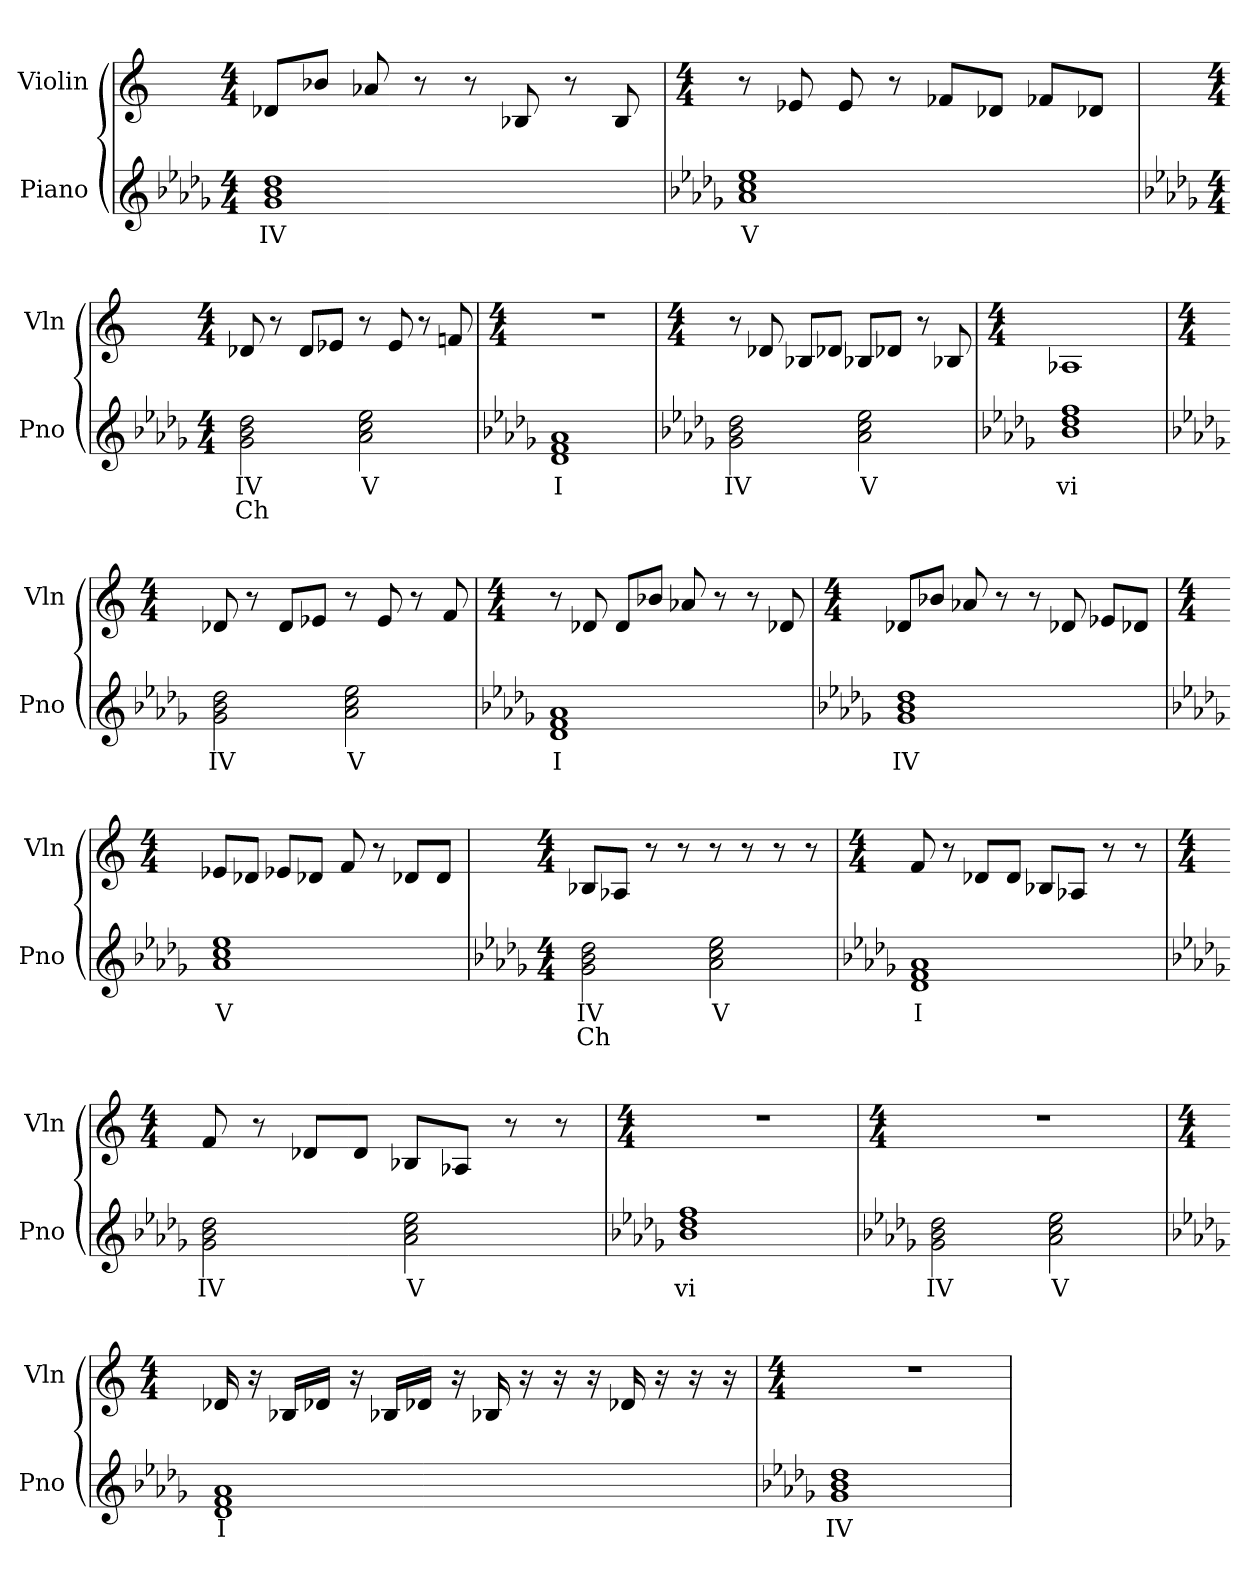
**kern	**text	**text	**kern
*part2	*part2	*part2	*part1
*staff2	*staff2	*staff2	*staff1
*I"Piano	*	*	*I"Violin
*I'Pno	*	*	*I'Vln
*k[b-e-a-d-g-]	*	*	*
*D-:	*	*	*
*M4/4	*	*	*M4/4
=	=	=	=
1g- 1b- 1dd-	IV	.	8d-XL
.	.	.	8b-XJ
.	.	.	8a-X
.	.	.	8r
.	.	.	8r
.	.	.	8B-X
.	.	.	8r
.	.	.	8B-
=	=	=	=
*k[b-e-a-d-g-]	*	*	*
*D-:	*	*	*
*	*	*	*M4/4
1a- 1cc 1ee-	V	.	8r
.	.	.	8e-X
.	.	.	8e-
.	.	.	8r
.	.	.	8f-XL
.	.	.	8d-XJ
.	.	.	8f-XL
.	.	.	8d-XJ
=	=	=	=
*k[b-e-a-d-g-]	*	*	*
*D-:	*	*	*
*M4/4	*	*	*M4/4
2g- 2b- 2dd-	IV	Ch	8d-X
.	.	.	8r
.	.	.	8d-L
.	.	.	8e-XJ
2a- 2cc 2ee-	V	.	8r
.	.	.	8e-
.	.	.	8r
.	.	.	8fn
=	=	=	=
*k[b-e-a-d-g-]	*	*	*
*D-:	*	*	*
*	*	*	*M4/4
1d- 1f 1a-	I	.	1r
=	=	=	=
*k[b-e-a-d-g-]	*	*	*
*D-:	*	*	*
*	*	*	*M4/4
2g- 2b- 2dd-	IV	.	8r
.	.	.	8d-X
.	.	.	8B-XL
.	.	.	8d-XJ
2a- 2cc 2ee-	V	.	8B-XL
.	.	.	8d-XJ
.	.	.	8r
.	.	.	8B-X
=	=	=	=
*k[b-e-a-d-g-]	*	*	*
*D-:	*	*	*
*	*	*	*M4/4
1b- 1dd- 1ff	vi	.	1A-X
=	=	=	=
*k[b-e-a-d-g-]	*	*	*
*D-:	*	*	*
*	*	*	*M4/4
2g- 2b- 2dd-	IV	.	8d-X
.	.	.	8r
.	.	.	8d-L
.	.	.	8e-XJ
2a- 2cc 2ee-	V	.	8r
.	.	.	8e-
.	.	.	8r
.	.	.	8f
=	=	=	=
*k[b-e-a-d-g-]	*	*	*
*D-:	*	*	*
*	*	*	*M4/4
1d- 1f 1a-	I	.	8r
.	.	.	8d-X
.	.	.	8d-L
.	.	.	8b-XJ
.	.	.	8a-X
.	.	.	8r
.	.	.	8r
.	.	.	8d-X
=	=	=	=
*k[b-e-a-d-g-]	*	*	*
*D-:	*	*	*
*	*	*	*M4/4
1g- 1b- 1dd-	IV	.	8d-XL
.	.	.	8b-XJ
.	.	.	8a-X
.	.	.	8r
.	.	.	8r
.	.	.	8d-X
.	.	.	8e-XL
.	.	.	8d-XJ
=	=	=	=
*k[b-e-a-d-g-]	*	*	*
*D-:	*	*	*
*	*	*	*M4/4
1a- 1cc 1ee-	V	.	8e-XL
.	.	.	8d-XJ
.	.	.	8e-XL
.	.	.	8d-XJ
.	.	.	8f
.	.	.	8r
.	.	.	8d-XL
.	.	.	8d-J
=	=	=	=
*k[b-e-a-d-g-]	*	*	*
*D-:	*	*	*
*M4/4	*	*	*M4/4
2g- 2b- 2dd-	IV	Ch	8B-XL
.	.	.	8A-XJ
.	.	.	8r
.	.	.	8r
2a- 2cc 2ee-	V	.	8r
.	.	.	8r
.	.	.	8r
.	.	.	8r
=	=	=	=
*k[b-e-a-d-g-]	*	*	*
*D-:	*	*	*
*	*	*	*M4/4
1d- 1f 1a-	I	.	8f
.	.	.	8r
.	.	.	8d-XL
.	.	.	8d-J
.	.	.	8B-XL
.	.	.	8A-XJ
.	.	.	8r
.	.	.	8r
=	=	=	=
*k[b-e-a-d-g-]	*	*	*
*D-:	*	*	*
*	*	*	*M4/4
2g- 2b- 2dd-	IV	.	8f
.	.	.	8r
.	.	.	8d-XL
.	.	.	8d-J
2a- 2cc 2ee-	V	.	8B-XL
.	.	.	8A-XJ
.	.	.	8r
.	.	.	8r
=	=	=	=
*k[b-e-a-d-g-]	*	*	*
*D-:	*	*	*
*	*	*	*M4/4
1b- 1dd- 1ff	vi	.	1r
=	=	=	=
*k[b-e-a-d-g-]	*	*	*
*D-:	*	*	*
*	*	*	*M4/4
2g- 2b- 2dd-	IV	.	1r
2a- 2cc 2ee-	V	.	.
=	=	=	=
*k[b-e-a-d-g-]	*	*	*
*D-:	*	*	*
*	*	*	*M4/4
1d- 1f 1a-	I	.	16d-X
.	.	.	16r
.	.	.	16B-XLL
.	.	.	16d-XJJ
.	.	.	16r
.	.	.	16B-XLL
.	.	.	16d-XJJ
.	.	.	16r
.	.	.	16B-X
.	.	.	16r
.	.	.	16r
.	.	.	16r
.	.	.	16d-X
.	.	.	16r
.	.	.	16r
.	.	.	16r
=	=	=	=
*k[b-e-a-d-g-]	*	*	*
*D-:	*	*	*
*	*	*	*M4/4
1g- 1b- 1dd-	IV	.	1r
=	=	=	=
*-	*-	*-	*-
